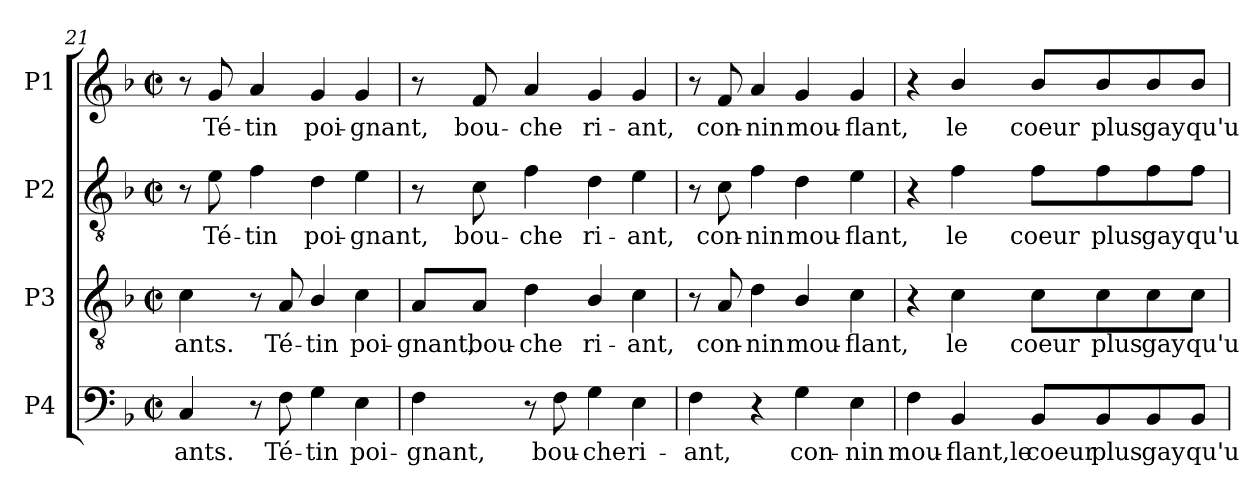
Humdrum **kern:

**kern	**text	**kern	**text	**kern	**text	**kern	**text
*part4	*part4	*part3	*part3	*part2	*part2	*part1	*part1
*staff4	*staff4	*staff3	*staff3	*staff2	*staff2	*staff1	*staff1
*I"P4	*	*I"P3	*	*I"P2	*	*I"P1	*
*clefF4	*	*clefGv2	*	*clefGv2	*	*clefG2	*
*	*	*ITrd7c12	*	*	*	*	*
*k[b-]	*	*k[b-]	*	*k[b-]	*	*k[b-]	*
*F:	*	*F:	*	*F:	*	*F:	*
*M2/2	*	*M2/2	*	*M2/2	*	*M2/2	*
*met(c|)	*	*met(c|)	*	*met(c|)	*	*met(c|)	*
=21	=21	=21	=21	=21	=21	=21	=21
!	!LO:LY:b:color=#000000	!	!	!	!	!	!
!	!	!	!LO:LY:b:color=#000000	!	!	!	!
4Ci/	-ants.	4Ci\	-ants.	8r	.	8r	.
!	!	!	!	!	!LO:LY:b:color=#000000	!	!
!	!	!	!	!	!	!	!LO:LY:b:color=#000000
.	.	.	.	8ei\	Té-	8gi/	Té-
!	!	!	!	!	!LO:LY:b:color=#000000	!	!
!	!	!	!	!	!	!	!LO:LY:b:color=#000000
8r	.	8r	.	4fi\	-tin	4ai/	-tin
!	!LO:LY:b:color=#000000	!	!	!	!	!	!
!	!	!	!LO:LY:b:color=#000000	!	!	!	!
8Fi\	Té-	8AAi/	Té-	.	.	.	.
!	!LO:LY:b:color=#000000	!	!	!	!	!	!
!	!	!	!LO:LY:b:color=#000000	!	!	!	!
!	!	!	!	!	!LO:LY:b:color=#000000	!	!
!	!	!	!	!	!	!	!LO:LY:b:color=#000000
4Gi\	-tin	4BB-i/	-tin	4di\	poi-	4gi/	poi-
!	!LO:LY:b:color=#000000	!	!	!	!	!	!
!	!	!	!LO:LY:b:color=#000000	!	!	!	!
!	!	!	!	!	!LO:LY:b:color=#000000	!	!
!	!	!	!	!	!	!	!LO:LY:b:color=#000000
4Ei\	poi-	4Ci\	poi-	4ei\	-gnant,	4gi/	-gnant,
!!LO:LB:g=z
=22	=22	=22	=22	=22	=22	=22	=22
!	!LO:LY:b:color=#000000	!	!	!	!	!	!
!	!	!	!LO:LY:b:color=#000000	!	!	!	!
4Fi\	-gnant,	8AAi/L	-gnant,	8r	.	8r	.
!	!	!	!LO:LY:b:color=#000000	!	!	!	!
!	!	!	!	!	!LO:LY:b:color=#000000	!	!
!	!	!	!	!	!	!	!LO:LY:b:color=#000000
.	.	8AAi/J	bou-	8ci\	bou-	8fi/	bou-
!	!	!	!LO:LY:b:color=#000000	!	!	!	!
!	!	!	!	!	!LO:LY:b:color=#000000	!	!
!	!	!	!	!	!	!	!LO:LY:b:color=#000000
8r	.	4Di\	-che	4fi\	-che	4ai/	-che
!	!LO:LY:b:color=#000000	!	!	!	!	!	!
8Fi\	bou-	.	.	.	.	.	.
!	!LO:LY:b:color=#000000	!	!	!	!	!	!
!	!	!	!LO:LY:b:color=#000000	!	!	!	!
!	!	!	!	!	!LO:LY:b:color=#000000	!	!
!	!	!	!	!	!	!	!LO:LY:b:color=#000000
4Gi\	-che	4BB-i/	ri-	4di\	ri-	4gi/	ri-
!	!LO:LY:b:color=#000000	!	!	!	!	!	!
!	!	!	!LO:LY:b:color=#000000	!	!	!	!
!	!	!	!	!	!LO:LY:b:color=#000000	!	!
!	!	!	!	!	!	!	!LO:LY:b:color=#000000
4Ei\	ri-	4Ci\	-ant,	4ei\	-ant,	4gi/	-ant,
=23	=23	=23	=23	=23	=23	=23	=23
!	!LO:LY:b:color=#000000	!	!	!	!	!	!
4Fi\	-ant,	8r	.	8r	.	8r	.
!	!	!	!LO:LY:b:color=#000000	!	!	!	!
!	!	!	!	!	!LO:LY:b:color=#000000	!	!
!	!	!	!	!	!	!	!LO:LY:b:color=#000000
.	.	8AAi/	con-	8ci\	con-	8fi/	con-
!	!	!	!LO:LY:b:color=#000000	!	!	!	!
!	!	!	!	!	!LO:LY:b:color=#000000	!	!
!	!	!	!	!	!	!	!LO:LY:b:color=#000000
4r	.	4Di\	-nin	4fi\	-nin	4ai/	-nin
!	!LO:LY:b:color=#000000	!	!	!	!	!	!
!	!	!	!LO:LY:b:color=#000000	!	!	!	!
!	!	!	!	!	!LO:LY:b:color=#000000	!	!
!	!	!	!	!	!	!	!LO:LY:b:color=#000000
4Gi\	con-	4BB-i/	mou-	4di\	mou-	4gi/	mou-
!	!LO:LY:b:color=#000000	!	!	!	!	!	!
!	!	!	!LO:LY:b:color=#000000	!	!	!	!
!	!	!	!	!	!LO:LY:b:color=#000000	!	!
!	!	!	!	!	!	!	!LO:LY:b:color=#000000
4Ei\	-nin	4Ci\	-flant,	4ei\	-flant,	4gi/	-flant,
=24	=24	=24	=24	=24	=24	=24	=24
!	!LO:LY:b:color=#000000	!	!	!	!	!	!
4Fi\	mou-	4r	.	4r	.	4r	.
!	!LO:LY:b:color=#000000	!	!	!	!	!	!
!	!	!	!LO:LY:b:color=#000000	!	!	!	!
!	!	!	!	!	!LO:LY:b:color=#000000	!	!
!	!	!	!	!	!	!	!LO:LY:b:color=#000000
4BB-i/	-flant,le	4Ci\	le	4fi\	le	4b-i/	le
!	!LO:LY:b:color=#000000	!	!	!	!	!	!
!	!	!	!LO:LY:b:color=#000000	!	!	!	!
!	!	!	!	!	!LO:LY:b:color=#000000	!	!
!	!	!	!	!	!	!	!LO:LY:b:color=#000000
8BB-i/L	coeur	8Ci\L	coeur	8fi\L	coeur	8b-i/L	coeur
!	!LO:LY:b:color=#000000	!	!	!	!	!	!
!	!	!	!LO:LY:b:color=#000000	!	!	!	!
!	!	!	!	!	!LO:LY:b:color=#000000	!	!
!	!	!	!	!	!	!	!LO:LY:b:color=#000000
8BB-i/	plus	8Ci\	plus	8fi\	plus	8b-i/	plus
!	!LO:LY:b:color=#000000	!	!	!	!	!	!
!	!	!	!LO:LY:b:color=#000000	!	!	!	!
!	!	!	!	!	!LO:LY:b:color=#000000	!	!
!	!	!	!	!	!	!	!LO:LY:b:color=#000000
8BB-i/	gay	8Ci\	gay	8fi\	gay	8b-i/	gay
!	!LO:LY:b:color=#000000	!	!	!	!	!	!
!	!	!	!LO:LY:b:color=#000000	!	!	!	!
!	!	!	!	!	!LO:LY:b:color=#000000	!	!
!	!	!	!	!	!	!	!LO:LY:b:color=#000000
8BB-i/J	qu'u-	8Ci\J	qu'u-	8fi\J	qu'u-	8b-i/J	qu'u-
=	=	=	=	=	=	=	=
*-	*-	*-	*-	*-	*-	*-	*-
